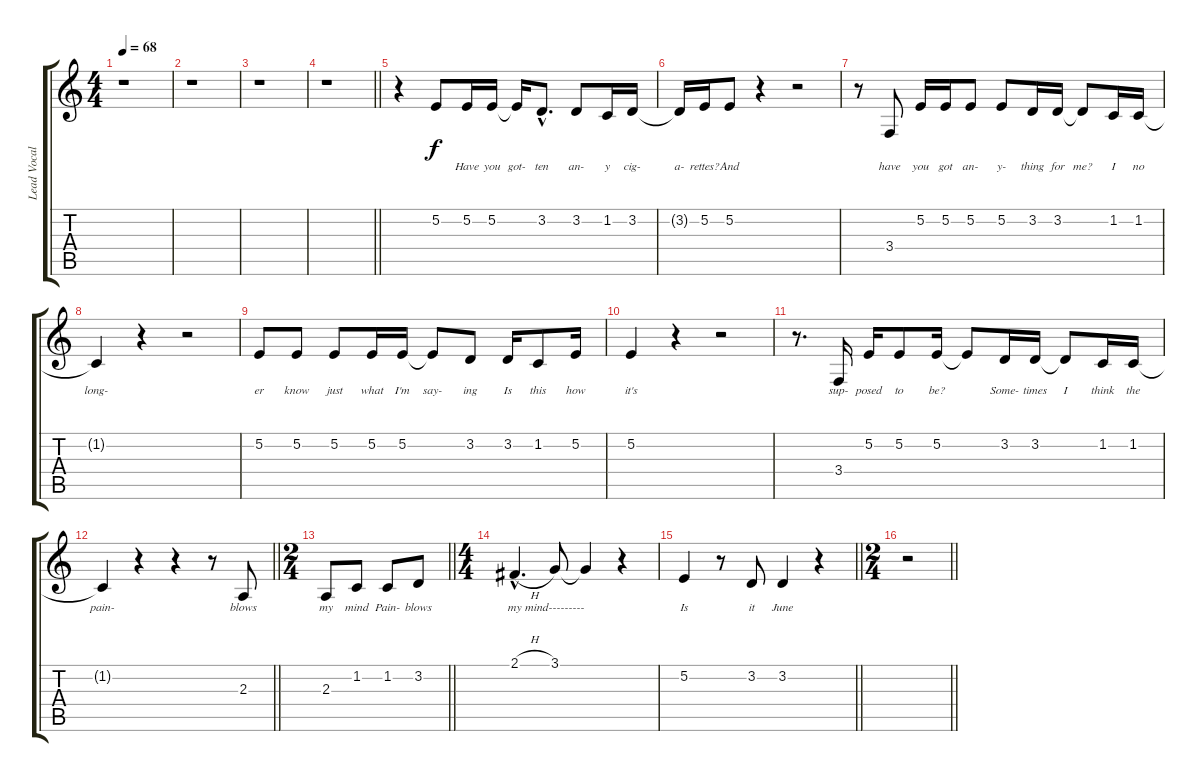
\track ("Lead Vocal" "Lead Vocal") {instrument tenorsax}
\staff {score tabs}
\tuning (E4 B3 G3 D3 A2 E2) {hide}
\ts (4 4)
\tempo 68
\clef g2
\ks c
r.1{dy f instrument tenorsax} |
r.1 |
r.1 |
\barLineRight lightlight
r.1 |
r.4 5.2.8{lyrics (0 "") lyrics (1 "") lyrics (2 "") lyrics (3 "") lyrics (4 "")} 5.2.16{lyrics (0 "Have") lyrics (1 "") lyrics (2 "") lyrics (3 "") lyrics (4 "")} 5.2.16{lyrics (0 "you") lyrics (1 "") lyrics (2 "") lyrics (3 "") lyrics (4 "")} 5.2{t}.16{lyrics (0 "got-") lyrics (1 "") lyrics (2 "") lyrics (3 "") lyrics (4 "")} 3.2{hac}.8{d lyrics (0 "ten") lyrics (1 "") lyrics (2 "") lyrics (3 "") lyrics (4 "")} 3.2.8{lyrics (0 "an-") lyrics (1 "") lyrics (2 "") lyrics (3 "") lyrics (4 "")} 1.2.16{lyrics (0 "y") lyrics (1 "") lyrics (2 "") lyrics (3 "") lyrics (4 "")} 3.2.16{lyrics (0 "cig-") lyrics (1 "") lyrics (2 "") lyrics (3 "") lyrics (4 "")} |
3.2{t}.16{lyrics (0 "a-") lyrics (1 "") lyrics (2 "") lyrics (3 "") lyrics (4 "")} 5.2.16{lyrics (0 "rettes?") lyrics (1 "") lyrics (2 "") lyrics (3 "") lyrics (4 "")} 5.2.8{lyrics (0 "And") lyrics (1 "") lyrics (2 "") lyrics (3 "") lyrics (4 "")} r.4 r.2 |
r.8 3.4.8{lyrics (0 "have") lyrics (1 "") lyrics (2 "") lyrics (3 "") lyrics (4 "")} 5.2.16{lyrics (0 "you") lyrics (1 "") lyrics (2 "") lyrics (3 "") lyrics (4 "")} 5.2.16{lyrics (0 "got") lyrics (1 "") lyrics (2 "") lyrics (3 "") lyrics (4 "")} 5.2.8{lyrics (0 "an-") lyrics (1 "") lyrics (2 "") lyrics (3 "") lyrics (4 "")} 5.2.8{lyrics (0 "y-") lyrics (1 "") lyrics (2 "") lyrics (3 "") lyrics (4 "")} 3.2.16{lyrics (0 "thing") lyrics (1 "") lyrics (2 "") lyrics (3 "") lyrics (4 "")} 3.2.16{lyrics (0 "for") lyrics (1 "") lyrics (2 "") lyrics (3 "") lyrics (4 "")} 3.2{t}.8{lyrics (0 "me?") lyrics (1 "") lyrics (2 "") lyrics (3 "") lyrics (4 "")} 1.2.16{lyrics (0 "I") lyrics (1 "") lyrics (2 "") lyrics (3 "") lyrics (4 "")} 1.2.16{lyrics (0 "no") lyrics (1 "") lyrics (2 "") lyrics (3 "") lyrics (4 "")} |
1.2{t}.4{lyrics (0 "long-") lyrics (1 "") lyrics (2 "") lyrics (3 "") lyrics (4 "")} r.4 r.2 |
5.2.8{lyrics (0 "er") lyrics (1 "") lyrics (2 "") lyrics (3 "") lyrics (4 "")} 5.2.8{lyrics (0 "know") lyrics (1 "") lyrics (2 "") lyrics (3 "") lyrics (4 "")} 5.2.8{lyrics (0 "just") lyrics (1 "") lyrics (2 "") lyrics (3 "") lyrics (4 "")} 5.2.16{lyrics (0 "what") lyrics (1 "") lyrics (2 "") lyrics (3 "") lyrics (4 "")} 5.2.16{lyrics (0 "I'm") lyrics (1 "") lyrics (2 "") lyrics (3 "") lyrics (4 "")} 5.2{t}.8{lyrics (0 "say-") lyrics (1 "") lyrics (2 "") lyrics (3 "") lyrics (4 "")} 3.2.8{lyrics (0 "ing") lyrics (1 "") lyrics (2 "") lyrics (3 "") lyrics (4 "")} 3.2.16{lyrics (0 "Is") lyrics (1 "") lyrics (2 "") lyrics (3 "") lyrics (4 "")} 1.2.8{lyrics (0 "this") lyrics (1 "") lyrics (2 "") lyrics (3 "") lyrics (4 "")} 5.2.16{lyrics (0 "how") lyrics (1 "") lyrics (2 "") lyrics (3 "") lyrics (4 "")} |
5.2.4{lyrics (0 "it's") lyrics (1 "") lyrics (2 "") lyrics (3 "") lyrics (4 "")} r.4 r.2 |
r.8{d} 3.4.16{lyrics (0 "sup-") lyrics (1 "") lyrics (2 "") lyrics (3 "") lyrics (4 "")} 5.2.16{lyrics (0 "posed") lyrics (1 "") lyrics (2 "") lyrics (3 "") lyrics (4 "")} 5.2.8{lyrics (0 "to") lyrics (1 "") lyrics (2 "") lyrics (3 "") lyrics (4 "")} 5.2.16{lyrics (0 "be?") lyrics (1 "") lyrics (2 "") lyrics (3 "") lyrics (4 "")} 5.2{t}.8{lyrics (0 "") lyrics (1 "") lyrics (2 "") lyrics (3 "") lyrics (4 "")} 3.2.16{lyrics (0 "Some-") lyrics (1 "") lyrics (2 "") lyrics (3 "") lyrics (4 "")} 3.2.16{lyrics (0 "times") lyrics (1 "") lyrics (2 "") lyrics (3 "") lyrics (4 "")} 3.2{t}.8{lyrics (0 "I") lyrics (1 "") lyrics (2 "") lyrics (3 "") lyrics (4 "")} 1.2.16{lyrics (0 "think") lyrics (1 "") lyrics (2 "") lyrics (3 "") lyrics (4 "")} 1.2.16{lyrics (0 "the") lyrics (1 "") lyrics (2 "") lyrics (3 "") lyrics (4 "")} |
\barLineRight lightlight
1.2{t}.4{lyrics (0 "pain-") lyrics (1 "") lyrics (2 "") lyrics (3 "") lyrics (4 "")} r.4 r.4 r.8 2.3.8{lyrics (0 "blows") lyrics (1 "") lyrics (2 "") lyrics (3 "") lyrics (4 "")} |
\ts (2 4)
\barLineRight lightlight
2.3.8{lyrics (0 "my") lyrics (1 "") lyrics (2 "") lyrics (3 "") lyrics (4 "")} 1.2.8{lyrics (0 "mind") lyrics (1 "") lyrics (2 "") lyrics (3 "") lyrics (4 "")} 1.2.8{lyrics (0 "Pain-") lyrics (1 "") lyrics (2 "") lyrics (3 "") lyrics (4 "")} 3.2.8{lyrics (0 "blows") lyrics (1 "") lyrics (2 "") lyrics (3 "") lyrics (4 "")} |
\ts (4 4)
2.1{h hac}.4{d lyrics (0 "my") lyrics (1 "") lyrics (2 "") lyrics (3 "") lyrics (4 "")} 3.1.8{lyrics (0 "mind---------") lyrics (1 "") lyrics (2 "") lyrics (3 "") lyrics (4 "")} 3.1{t}.4{lyrics (0 "") lyrics (1 "") lyrics (2 "") lyrics (3 "") lyrics (4 "")} r.4 |
\barLineRight lightlight
5.2.4{lyrics (0 "Is") lyrics (1 "") lyrics (2 "") lyrics (3 "") lyrics (4 "")} r.8 3.2.8{lyrics (0 "it") lyrics (1 "") lyrics (2 "") lyrics (3 "") lyrics (4 "")} 3.2.4{lyrics (0 "June") lyrics (1 "") lyrics (2 "") lyrics (3 "") lyrics (4 "")} r.4 |
\ts (2 4)
\barLineRight lightlight
r.2
